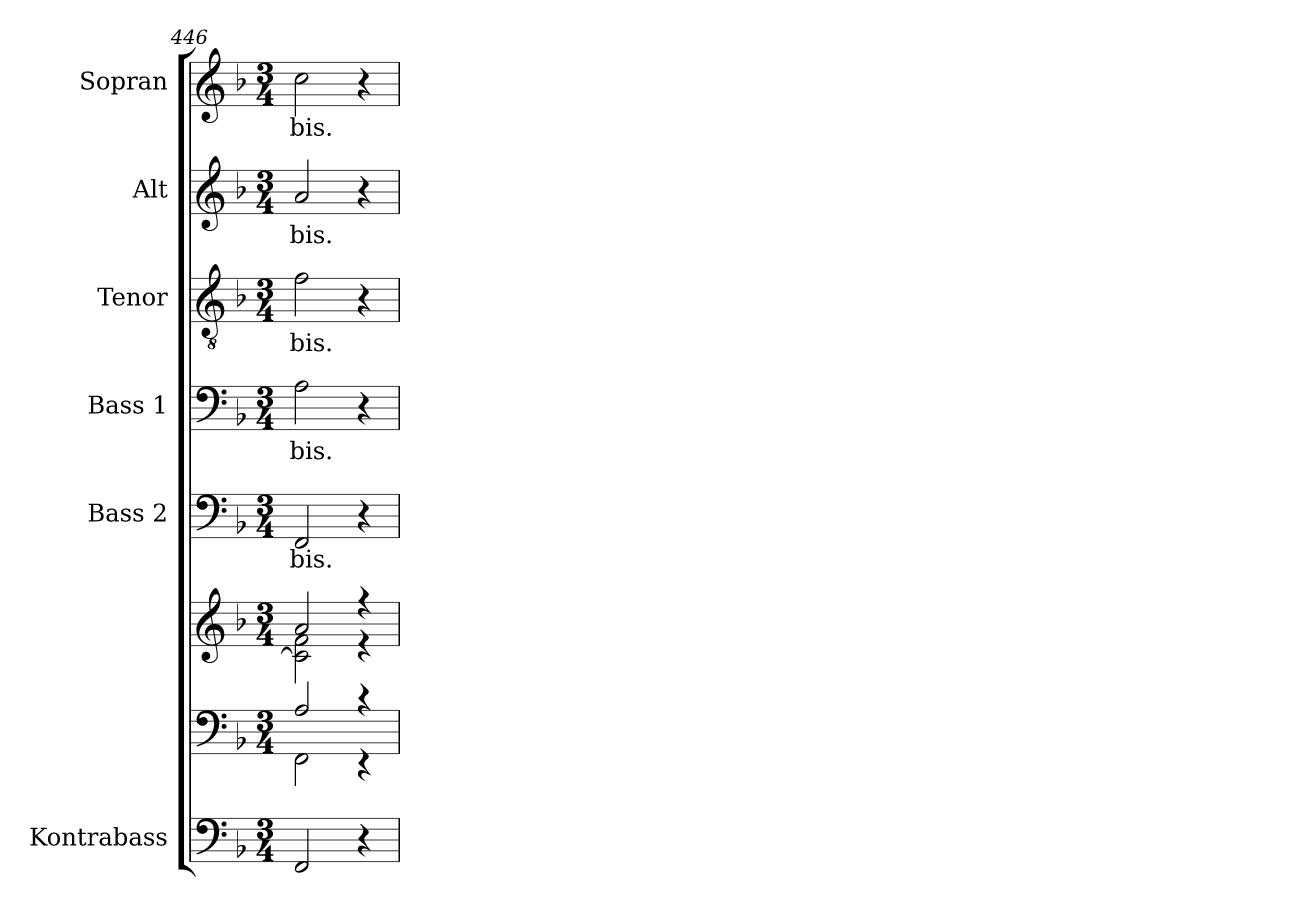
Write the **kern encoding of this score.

**kern	**kern	**kern	**kern	**text	**kern	**text	**kern	**text	**kern	**text	**kern	**text
*part7	*part6	*part6	*part5	*part5	*part4	*part4	*part3	*part3	*part2	*part2	*part1	*part1
*staff8	*staff7	*staff6	*staff5	*staff5	*staff4	*staff4	*staff3	*staff3	*staff2	*staff2	*staff1	*staff1
*I"Kontrabass	*	*	*I"Bass 2	*	*I"Bass 1	*	*I"Tenor	*	*I"Alt	*	*I"Sopran	*
*I'Kb.	*	*	*I'B. 2	*	*I'B. 1	*	*I'T.	*	*I'A.	*	*I'S.	*
*clefF4	*clefF4	*clefG2	*clefF4	*	*clefF4	*	*clefGv2	*	*clefG2	*	*clefG2	*
*ITrd7c12	*	*	*	*	*	*	*	*	*	*	*	*
*k[b-]	*k[b-]	*k[b-]	*k[b-]	*	*k[b-]	*	*k[b-]	*	*k[b-]	*	*k[b-]	*
*F:	*F:	*F:	*F:	*	*F:	*	*F:	*	*F:	*	*F:	*
*M3/4	*M3/4	*M3/4	*M3/4	*	*M3/4	*	*M3/4	*	*M3/4	*	*M3/4	*
=446	=446	=446	=446	=446	=446	=446	=446	=446	=446	=446	=446	=446
*	*^	*^	*	*	*	*	*	*	*	*	*	*
!	!	!	!	!	!	!LO:LY:b	!	!LO:LY:b	!	!LO:LY:b	!	!LO:LY:b	!	!LO:LY:b
2FFF/	2A/	2FF\	2a/	2c\] 2f\	2FF/	-bis.	2A\	-bis.	2f\	-bis.	2a/	-bis.	2cc\	-bis.
4r	4r	4r	4r	4r	4r	.	4r	.	4r	.	4r	.	4r	.
*	*v	*v	*	*	*	*	*	*	*	*	*	*	*	*
*	*	*v	*v	*	*	*	*	*	*	*	*	*	*
=	=	=	=	=	=	=	=	=	=	=	=	=
*-	*-	*-	*-	*-	*-	*-	*-	*-	*-	*-	*-	*-
